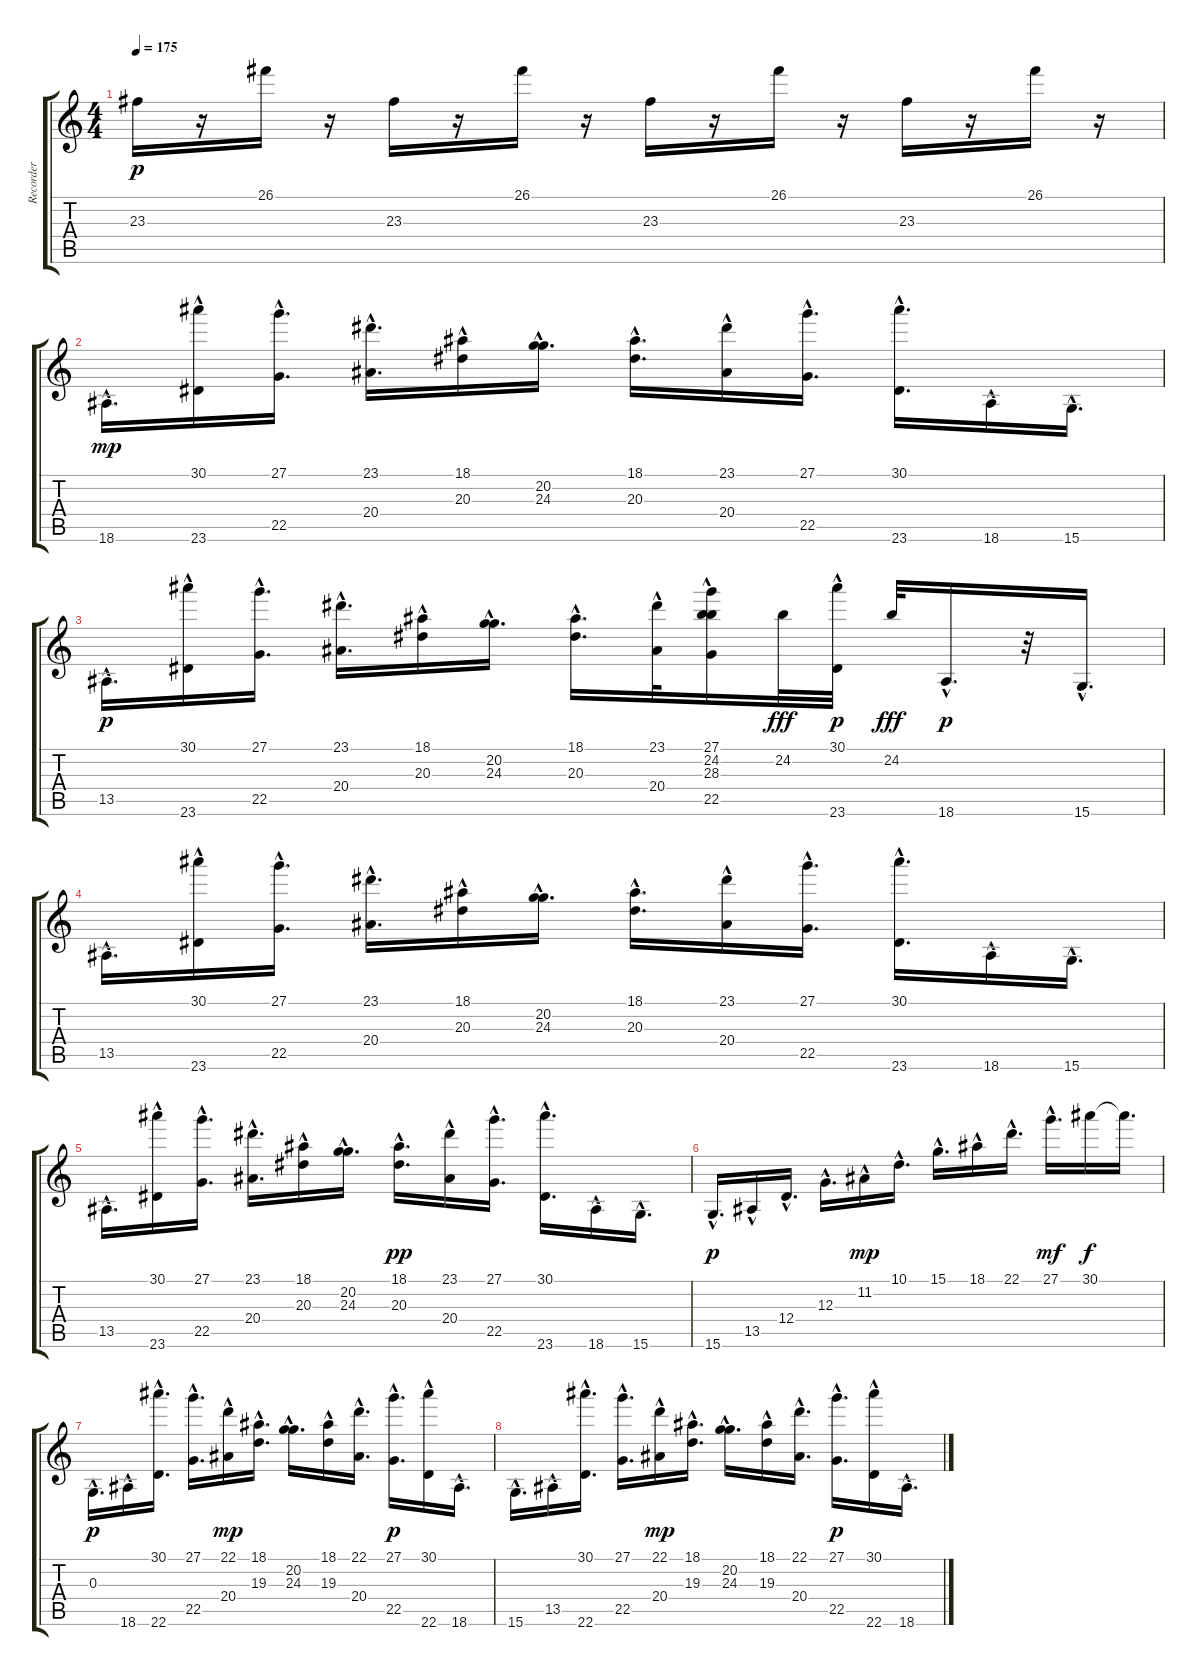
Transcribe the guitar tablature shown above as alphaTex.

\track ("Recorder" "Recorder") {instrument ocarina}
\staff {score tabs}
\tuning (E4 B3 G3 D3 A2 E2) {hide}
\ts (4 4)
\tempo 175
\clef g2
\ks c
23.3.16{dy p} r.16 26.1.16 r.16 23.3.16 r.16 26.1.16 r.16 23.3.16 r.16 26.1.16 r.16 23.3.16 r.16 26.1.16 r.16 |
18.6{hac}.16{d dy mp} (30.1{hac} 23.6{hac}).16 (27.1{hac} 22.5{hac}).16{d} (23.1{hac} 20.4{hac}).16{d} (18.1{hac} 20.3{hac}).16 (20.2{hac} 24.3{hac}).16{d} (18.1{hac} 20.3{hac}).16{d} (23.1{hac} 20.4{hac}).16 (27.1{hac} 22.5{hac}).16{d} (30.1{hac} 23.6{hac}).16{d} 18.6{hac}.16 15.6{hac}.16{d} |
13.5{hac}.16{d dy p} (30.1{hac} 23.6{hac}).16 (27.1{hac} 22.5{hac}).16{d} (23.1{hac} 20.4{hac}).16{d} (18.1{hac} 20.3{hac}).16 (20.2{hac} 24.3{hac}).16{d} (18.1{hac} 20.3{hac}).16{d} (23.1{hac} 20.4{hac}).32 (27.1 24.2 28.3 22.5{hac}).16 24.2.32{dy fff} (30.1{hac} 23.6{hac}).32{dy p} 24.2.32{dy fff} 18.6{hac}.16{d dy p} r.32 15.6{hac}.16{d} |
13.5{hac}.16{d} (30.1{hac} 23.6{hac}).16 (27.1{hac} 22.5{hac}).16{d} (23.1{hac} 20.4{hac}).16{d} (18.1{hac} 20.3{hac}).16 (20.2{hac} 24.3{hac}).16{d} (18.1{hac} 20.3{hac}).16{d} (23.1{hac} 20.4{hac}).16 (27.1{hac} 22.5{hac}).16{d} (30.1{hac} 23.6{hac}).16{d} 18.6{hac}.16 15.6{hac}.16{d} |
13.5{hac}.16{d} (30.1{hac} 23.6{hac}).16 (27.1{hac} 22.5{hac}).16{d} (23.1{hac} 20.4{hac}).16{d} (18.1{hac} 20.3{hac}).16 (20.2{hac} 24.3{hac}).16{d} (18.1{hac} 20.3{hac}).16{d dy pp} (23.1{hac} 20.4{hac}).16 (27.1{hac} 22.5{hac}).16{d} (30.1{hac} 23.6{hac}).16{d} 18.6{hac}.16 15.6{hac}.16{d} |
15.6{hac}.16{d dy p} 13.5{hac}.16 12.4{hac}.16{d} 12.3{hac}.16{d} 11.2{hac}.16{dy mp} 10.1{hac}.16{d} 15.1{hac}.16{d} 18.1{hac}.16 22.1{hac}.16{d} 27.1{hac}.16{d dy mf} 30.1.16{dy f} 30.1{t}.16{d} |
0.3{hac}.16{d dy p} 18.6{hac}.16 (30.1{hac} 22.6{hac}).16{d} (27.1{hac} 22.5{hac}).16{d} (22.1{hac} 20.4{hac}).16{dy mp} (18.1{hac} 19.3{hac}).16{d} (20.2{hac} 24.3{hac}).16{d} (18.1{hac} 19.3{hac}).16 (22.1{hac} 20.4{hac}).16{d} (27.1{hac} 22.5{hac}).16{d dy p} (30.1{hac} 22.6{hac}).16 18.6{hac}.16{d} |
15.6{hac}.16{d} 13.5{hac}.16 (30.1{hac} 22.6{hac}).16{d} (27.1{hac} 22.5{hac}).16{d} (22.1{hac} 20.4{hac}).16{dy mp} (18.1{hac} 19.3{hac}).16{d} (20.2{hac} 24.3{hac}).16{d} (18.1{hac} 19.3{hac}).16 (22.1{hac} 20.4{hac}).16{d} (27.1{hac} 22.5{hac}).16{d dy p} (30.1{hac} 22.6{hac}).16 18.6{hac}.16{d}
